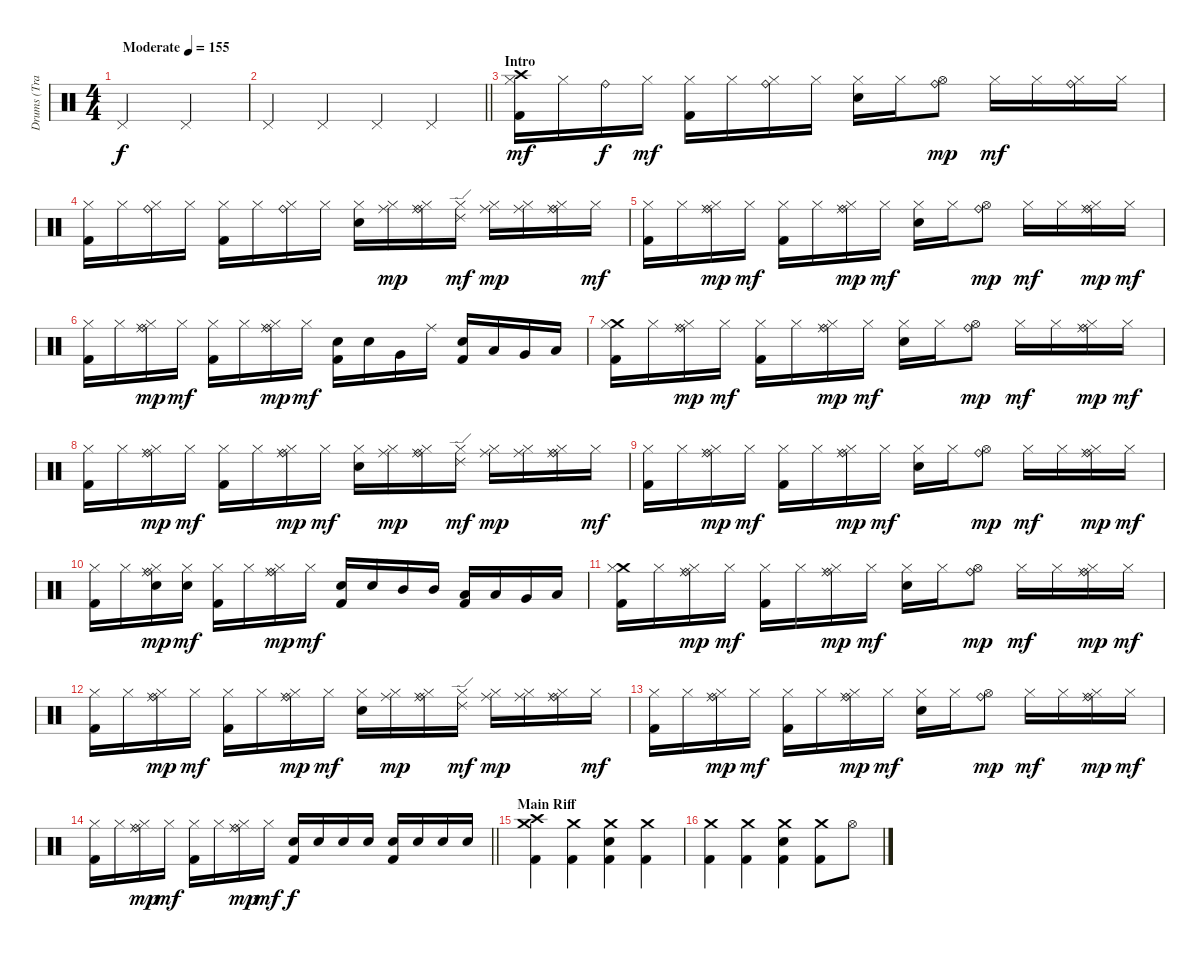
\track ("Drums (Travis)" "Drums (Tra") {instrument percussion}
\staff {score}
\articulation defaults
\ts (4 4)
\tempo (155 "Moderate")
\clef neutral
\ks c "Pedal Hi-Hat (hit)".2{dy f} "Pedal Hi-Hat (hit)".2
|
\barLineRight lightlight "Pedal Hi-Hat (hit)".4 "Pedal Hi-Hat (hit)".4 "Pedal Hi-Hat (hit)".4 "Pedal Hi-Hat (hit)".4
|
\section ("" "Intro")
("Crash high (hit)" "Hi-Hat (closed)" "Kick (hit) 2").16{dy mf} "Hi-Hat (closed)".16 "Ride (bell)".16{dy f} "Hi-Hat (closed)".16{dy mf} ("Hi-Hat (closed)" "Kick (hit) 2").16 "Hi-Hat (closed)".16 ("Ride (bell)" "Hi-Hat (closed)").16 "Hi-Hat (closed)".16 ("Hi-Hat (closed)" "Electric Snare (hit)").16 "Hi-Hat (closed)".16 ("Ride (bell)" "Hi-Hat (open)").8{dy mp} "Hi-Hat (closed)".16{dy mf} "Hi-Hat (closed)".16 ("Ride (bell)" "Hi-Hat (closed)").16 "Hi-Hat (closed)".16 |
("Hi-Hat (closed)" "Kick (hit) 2").16 "Hi-Hat (closed)".16 ("Ride (bell)" "Hi-Hat (closed)").16 "Hi-Hat (closed)".16 ("Hi-Hat (closed)" "Kick (hit) 2").16 "Hi-Hat (closed)".16 ("Ride (bell)" "Hi-Hat (closed)").16 "Hi-Hat (closed)".16 ("Hi-Hat (closed)" "Electric Snare (hit)").16 ("Hi-Hat (closed)" "Ride (middle)").16{dy mp} ("Ride (bell)" "Hi-Hat (closed)" "Ride (middle)").16 ("Hi-Hat (closed)" "Ride (edge) 2").16{dy mf} ("Hi-Hat (closed)" "Ride (middle)").16{dy mp} ("Hi-Hat (closed)" "Ride (middle)").16 ("Ride (bell)" "Hi-Hat (closed)" "Ride (middle)").16 "Hi-Hat (closed)".16{dy mf} |
("Hi-Hat (closed)" "Kick (hit) 2").16 "Hi-Hat (closed)".16 ("Ride (bell)" "Hi-Hat (closed)" "Ride (middle)").16{dy mp} "Hi-Hat (closed)".16{dy mf} ("Hi-Hat (closed)" "Kick (hit) 2").16 "Hi-Hat (closed)".16 ("Ride (bell)" "Hi-Hat (closed)" "Ride (middle)").16{dy mp} "Hi-Hat (closed)".16{dy mf} ("Hi-Hat (closed)" "Electric Snare (hit)").16 "Hi-Hat (closed)".16 ("Ride (bell)" "Hi-Hat (open)").8{dy mp} "Hi-Hat (closed)".16{dy mf} "Hi-Hat (closed)".16 ("Ride (bell)" "Hi-Hat (closed)" "Ride (middle)").16{dy mp} "Hi-Hat (closed)".16{dy mf} |
("Hi-Hat (closed)" "Kick (hit) 2").16 "Hi-Hat (closed)".16 ("Ride (bell)" "Hi-Hat (closed)" "Ride (middle)").16{dy mp} "Hi-Hat (closed)".16{dy mf} ("Hi-Hat (closed)" "Kick (hit) 2").16 "Hi-Hat (closed)".16 ("Ride (bell)" "Hi-Hat (closed)" "Ride (middle)").16{dy mp} "Hi-Hat (closed)".16{dy mf} ("Electric Snare (hit)" "Kick (hit) 2").16 "Electric Snare (hit)".16 "Very Low Tom (hit)".16 "Ride (middle)".16 ("Electric Snare (hit)" "Kick (hit) 2").16 "Low Tom (hit)".16 "Very Low Tom (hit)".16 "Low Floor Tom (hit)".16 |
("Crash medium (hit)" "Hi-Hat (closed)" "Kick (hit) 2").16 "Hi-Hat (closed)".16 ("Ride (bell)" "Hi-Hat (closed)" "Ride (middle)").16{dy mp} "Hi-Hat (closed)".16{dy mf} ("Hi-Hat (closed)" "Kick (hit) 2").16 "Hi-Hat (closed)".16 ("Ride (bell)" "Hi-Hat (closed)" "Ride (middle)").16{dy mp} "Hi-Hat (closed)".16{dy mf} ("Hi-Hat (closed)" "Electric Snare (hit)").16 "Hi-Hat (closed)".16 ("Ride (bell)" "Hi-Hat (open)").8{dy mp} "Hi-Hat (closed)".16{dy mf} "Hi-Hat (closed)".16 ("Ride (bell)" "Hi-Hat (closed)" "Ride (middle)").16{dy mp} "Hi-Hat (closed)".16{dy mf} |
("Hi-Hat (closed)" "Kick (hit) 2").16 "Hi-Hat (closed)".16 ("Ride (bell)" "Hi-Hat (closed)" "Ride (middle)").16{dy mp} "Hi-Hat (closed)".16{dy mf} ("Hi-Hat (closed)" "Kick (hit) 2").16 "Hi-Hat (closed)".16 ("Ride (bell)" "Hi-Hat (closed)" "Ride (middle)").16{dy mp} "Hi-Hat (closed)".16{dy mf} ("Hi-Hat (closed)" "Electric Snare (hit)").16 ("Hi-Hat (closed)" "Ride (middle)").16{dy mp} ("Ride (bell)" "Hi-Hat (closed)" "Ride (middle)").16 ("Hi-Hat (closed)" "Ride (edge) 2").16{dy mf} ("Hi-Hat (closed)" "Ride (middle)").16{dy mp} ("Hi-Hat (closed)" "Ride (middle)").16 ("Ride (bell)" "Hi-Hat (closed)" "Ride (middle)").16 "Hi-Hat (closed)".16{dy mf} |
("Hi-Hat (closed)" "Kick (hit) 2").16 "Hi-Hat (closed)".16 ("Ride (bell)" "Hi-Hat (closed)" "Ride (middle)").16{dy mp} "Hi-Hat (closed)".16{dy mf} ("Hi-Hat (closed)" "Kick (hit) 2").16 "Hi-Hat (closed)".16 ("Ride (bell)" "Hi-Hat (closed)" "Ride (middle)").16{dy mp} "Hi-Hat (closed)".16{dy mf} ("Hi-Hat (closed)" "Electric Snare (hit)").16 "Hi-Hat (closed)".16 ("Ride (bell)" "Hi-Hat (open)").8{dy mp} "Hi-Hat (closed)".16{dy mf} "Hi-Hat (closed)".16 ("Ride (bell)" "Hi-Hat (closed)" "Ride (middle)").16{dy mp} "Hi-Hat (closed)".16{dy mf} |
("Hi-Hat (closed)" "Kick (hit) 2").16 "Hi-Hat (closed)".16 ("Ride (bell)" "Hi-Hat (closed)" "Electric Snare (hit)" "Ride (middle)").16{dy mp} ("Hi-Hat (closed)" "Electric Snare (hit)").16{dy mf} ("Hi-Hat (closed)" "Kick (hit) 2").16 "Hi-Hat (closed)".16 ("Ride (bell)" "Hi-Hat (closed)" "Ride (middle)").16{dy mp} "Hi-Hat (closed)".16{dy mf} ("Electric Snare (hit)" "Kick (hit) 2").16 "Electric Snare (hit)".16 "Mid Tom (hit)".16 "Mid Tom (hit)".16 ("Low Tom (hit)" "Kick (hit) 2").16 "Low Tom (hit)".16 "Very Low Tom (hit)".16 "Low Floor Tom (hit)".16 |
("Crash medium (hit)" "Hi-Hat (closed)" "Kick (hit) 2").16 "Hi-Hat (closed)".16 ("Ride (bell)" "Hi-Hat (closed)" "Ride (middle)").16{dy mp} "Hi-Hat (closed)".16{dy mf} ("Hi-Hat (closed)" "Kick (hit) 2").16 "Hi-Hat (closed)".16 ("Ride (bell)" "Hi-Hat (closed)" "Ride (middle)").16{dy mp} "Hi-Hat (closed)".16{dy mf} ("Hi-Hat (closed)" "Electric Snare (hit)").16 "Hi-Hat (closed)".16 ("Ride (bell)" "Hi-Hat (open)").8{dy mp} "Hi-Hat (closed)".16{dy mf} "Hi-Hat (closed)".16 ("Ride (bell)" "Hi-Hat (closed)" "Ride (middle)").16{dy mp} "Hi-Hat (closed)".16{dy mf} |
("Hi-Hat (closed)" "Kick (hit) 2").16 "Hi-Hat (closed)".16 ("Ride (bell)" "Hi-Hat (closed)" "Ride (middle)").16{dy mp} "Hi-Hat (closed)".16{dy mf} ("Hi-Hat (closed)" "Kick (hit) 2").16 "Hi-Hat (closed)".16 ("Ride (bell)" "Hi-Hat (closed)" "Ride (middle)").16{dy mp} "Hi-Hat (closed)".16{dy mf} ("Hi-Hat (closed)" "Electric Snare (hit)").16 ("Hi-Hat (closed)" "Ride (middle)").16{dy mp} ("Ride (bell)" "Hi-Hat (closed)" "Ride (middle)").16 ("Hi-Hat (closed)" "Ride (edge) 2").16{dy mf} ("Hi-Hat (closed)" "Ride (middle)").16{dy mp} ("Hi-Hat (closed)" "Ride (middle)").16 ("Ride (bell)" "Hi-Hat (closed)" "Ride (middle)").16 "Hi-Hat (closed)".16{dy mf} |
("Hi-Hat (closed)" "Kick (hit) 2").16 "Hi-Hat (closed)".16 ("Ride (bell)" "Hi-Hat (closed)" "Ride (middle)").16{dy mp} "Hi-Hat (closed)".16{dy mf} ("Hi-Hat (closed)" "Kick (hit) 2").16 "Hi-Hat (closed)".16 ("Ride (bell)" "Hi-Hat (closed)" "Ride (middle)").16{dy mp} "Hi-Hat (closed)".16{dy mf} ("Hi-Hat (closed)" "Electric Snare (hit)").16 "Hi-Hat (closed)".16 ("Ride (bell)" "Hi-Hat (open)").8{dy mp} "Hi-Hat (closed)".16{dy mf} "Hi-Hat (closed)".16 ("Ride (bell)" "Hi-Hat (closed)" "Ride (middle)").16{dy mp} "Hi-Hat (closed)".16{dy mf} |
\barLineRight lightlight
("Hi-Hat (closed)" "Kick (hit) 2").16 "Hi-Hat (closed)".16 ("Ride (bell)" "Hi-Hat (closed)" "Ride (middle)").16{dy mp} "Hi-Hat (closed)".16{dy mf} ("Hi-Hat (closed)" "Kick (hit) 2").16 "Hi-Hat (closed)".16 ("Ride (bell)" "Hi-Hat (closed)" "Ride (middle)").16{dy mp} "Hi-Hat (closed)".16{dy mf} ("Electric Snare (hit)" "Kick (hit) 2").16{dy f} "Electric Snare (hit)".16 "Electric Snare (hit)".16 "Electric Snare (hit)".16 ("Electric Snare (hit)" "Kick (hit) 2").16 "Electric Snare (hit)".16 "Electric Snare (hit)".16 "Electric Snare (hit)".16 |
\section ("" "Main Riff")
("Crash high (hit)" "Crash medium (hit)" "Kick (hit) 2").4 ("Crash medium (hit)" "Kick (hit) 2").4 ("Crash medium (hit)" "Kick (hit) 2" "Electric Snare (hit)").4 ("Crash medium (hit)" "Kick (hit) 2").4 |
("Crash medium (hit)" "Kick (hit) 2").4 ("Crash medium (hit)" "Kick (hit) 2").4 ("Crash medium (hit)" "Kick (hit) 2" "Electric Snare (hit)").4 ("Crash medium (hit)" "Kick (hit) 2").8 "Hi-Hat (open)".8
